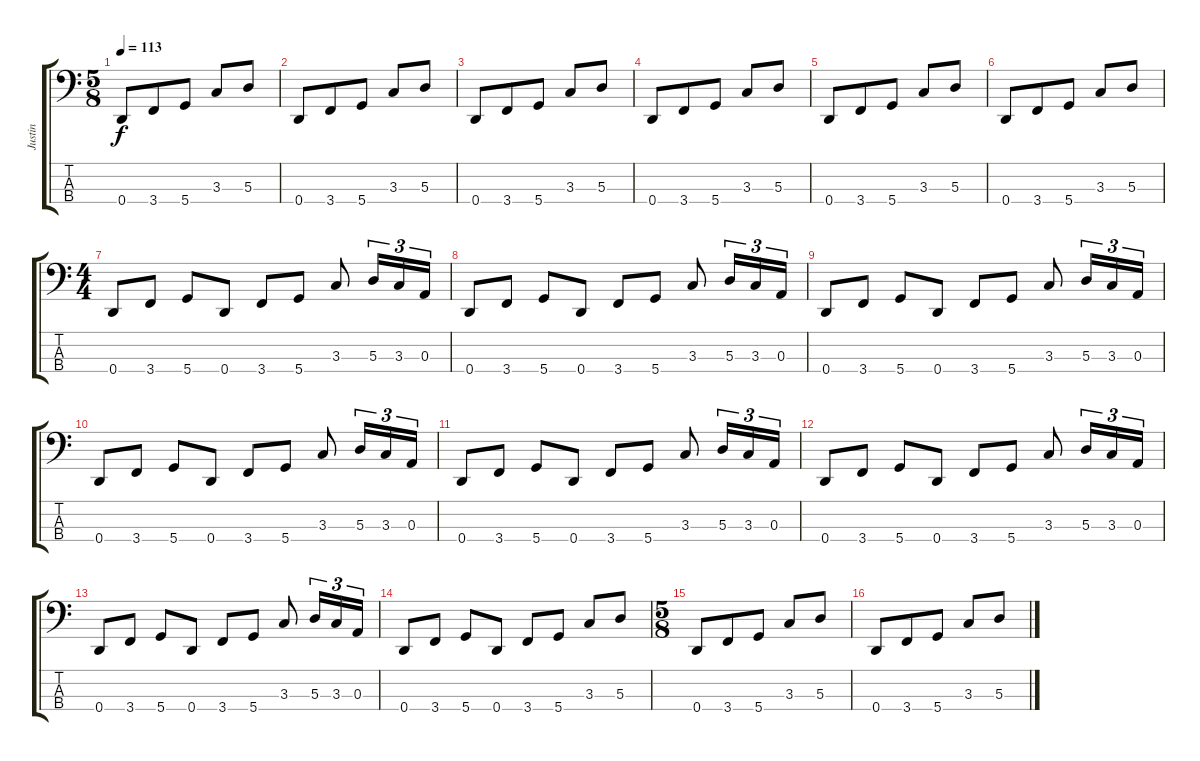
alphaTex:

\track ("Justin" "Justin") {instrument electricbassfinger}
\staff {score tabs}
\tuning (G2 D2 A1 D1) {hide}
\ts (5 8)
\tempo 113
\clef f4
\ks c
0.4.8{dy f} 3.4.8 5.4.8 3.3.8 5.3.8 |
0.4.8 3.4.8 5.4.8 3.3.8 5.3.8 |
0.4.8 3.4.8 5.4.8 3.3.8 5.3.8 |
0.4.8 3.4.8 5.4.8 3.3.8 5.3.8 |
0.4.8 3.4.8 5.4.8 3.3.8 5.3.8 |
0.4.8 3.4.8 5.4.8 3.3.8 5.3.8 |
\ts (4 4)
0.4.8 3.4.8 5.4.8 0.4.8 3.4.8 5.4.8 3.3.8 5.3.16{tu (3 2)} 3.3.16{tu (3 2)} 0.3.16{tu (3 2)} |
0.4.8 3.4.8 5.4.8 0.4.8 3.4.8 5.4.8 3.3.8 5.3.16{tu (3 2)} 3.3.16{tu (3 2)} 0.3.16{tu (3 2)} |
0.4.8 3.4.8 5.4.8 0.4.8 3.4.8 5.4.8 3.3.8 5.3.16{tu (3 2)} 3.3.16{tu (3 2)} 0.3.16{tu (3 2)} |
0.4.8 3.4.8 5.4.8 0.4.8 3.4.8 5.4.8 3.3.8 5.3.16{tu (3 2)} 3.3.16{tu (3 2)} 0.3.16{tu (3 2)} |
0.4.8 3.4.8 5.4.8 0.4.8 3.4.8 5.4.8 3.3.8 5.3.16{tu (3 2)} 3.3.16{tu (3 2)} 0.3.16{tu (3 2)} |
0.4.8 3.4.8 5.4.8 0.4.8 3.4.8 5.4.8 3.3.8 5.3.16{tu (3 2)} 3.3.16{tu (3 2)} 0.3.16{tu (3 2)} |
0.4.8 3.4.8 5.4.8 0.4.8 3.4.8 5.4.8 3.3.8 5.3.16{tu (3 2)} 3.3.16{tu (3 2)} 0.3.16{tu (3 2)} |
0.4.8 3.4.8 5.4.8 0.4.8 3.4.8 5.4.8 3.3.8 5.3.8 |
\ts (5 8)
0.4.8 3.4.8 5.4.8 3.3.8 5.3.8 |
0.4.8 3.4.8 5.4.8 3.3.8 5.3.8
